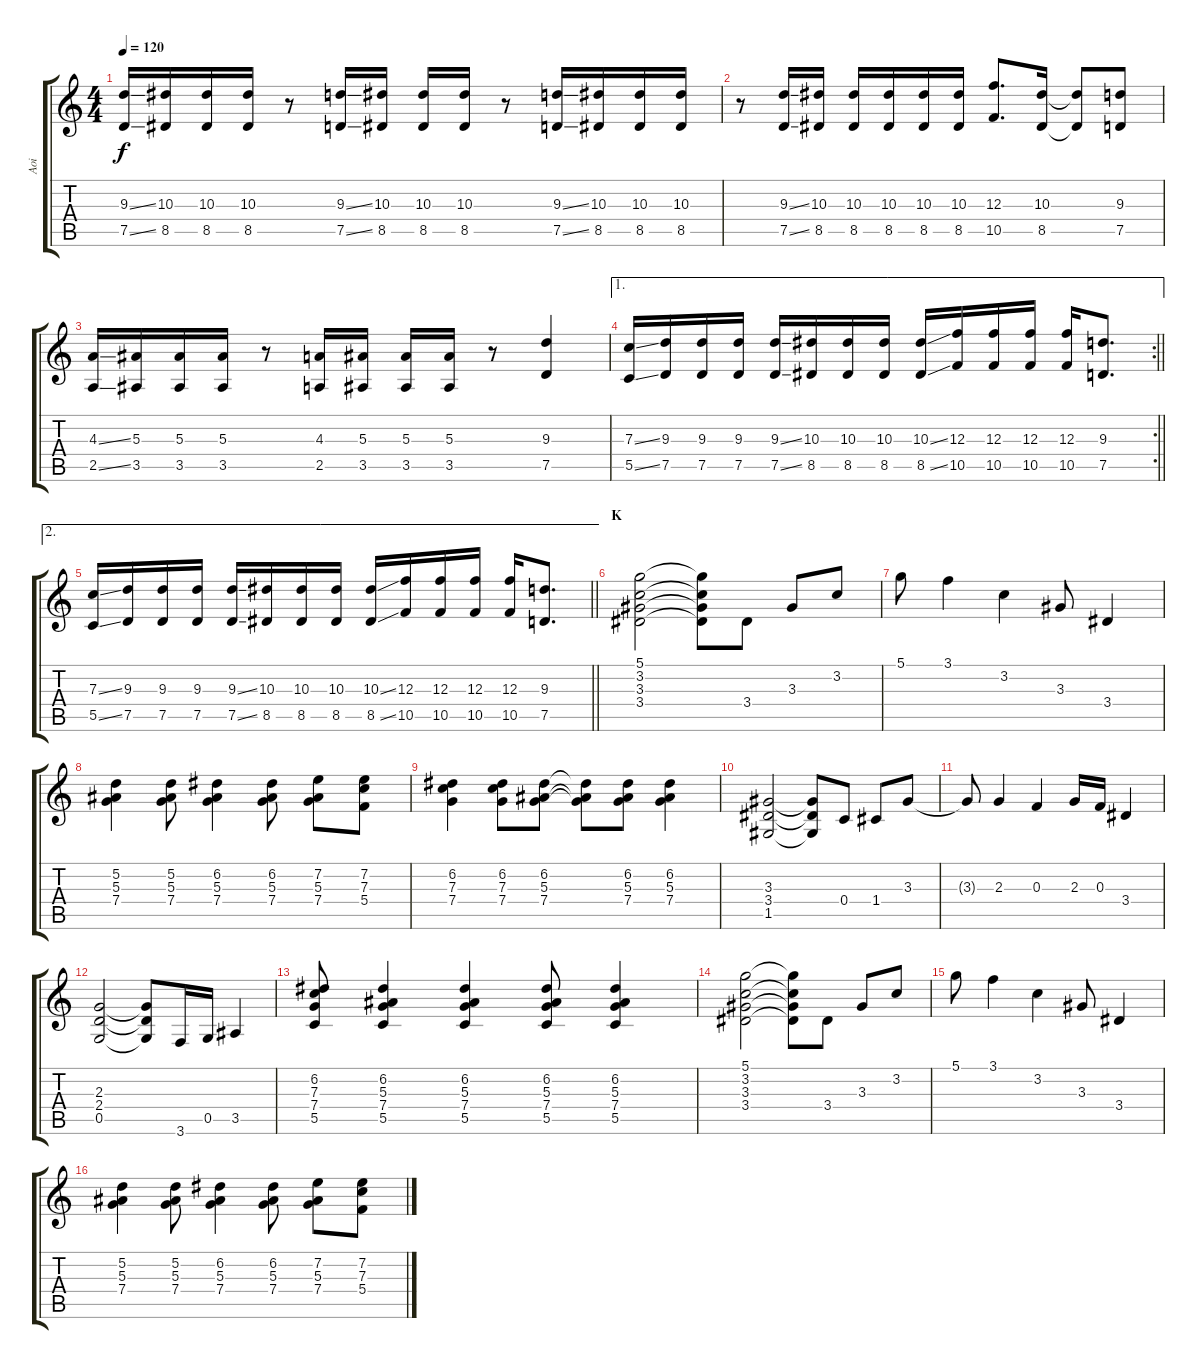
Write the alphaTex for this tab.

\track ("Aoi" "Aoi") {instrument distortionguitar}
\staff {score tabs}
\tuning (D4 A3 F3 C3 G2 D2) {hide}
\ts (4 4)
\tempo 120
\clef g2
\ks c
(9.3{ss} 7.5{ss}).16{dy f} (10.3 8.5).16 (10.3 8.5).16 (10.3 8.5).16 r.8 (9.3{ss} 7.5{ss}).16 (10.3 8.5).16 (10.3 8.5).16 (10.3 8.5).16 r.8 (9.3{ss} 7.5{ss}).16 (10.3 8.5).16 (10.3 8.5).16 (10.3 8.5).16 |
r.8 (9.3{ss} 7.5{ss}).16 (10.3 8.5).16 (10.3 8.5).16 (10.3 8.5).16 (10.3 8.5).16 (10.3 8.5).16 (12.3 10.5).8{d} (10.3 8.5).16 (10.3{t} 8.5{t}).8 (9.3 7.5).8 |
(4.3{ss} 2.5{ss}).16 (5.3 3.5).16 (5.3 3.5).16 (5.3 3.5).16 r.8 (4.3 2.5).16 (5.3 3.5).16 (5.3 3.5).16 (5.3 3.5).16 r.8 (9.3 7.5).4 |
\ae 1
\rc 2
\barLineRight lightlight
(7.3{ss} 5.5{ss}).16 (9.3 7.5).16 (9.3 7.5).16 (9.3 7.5).16 (9.3{ss} 7.5{ss}).16 (10.3 8.5).16 (10.3 8.5).16 (10.3 8.5).16 (10.3{ss} 8.5{ss}).16 (12.3 10.5).16 (12.3 10.5).16 (12.3 10.5).16 (12.3 10.5).16 (9.3 7.5).8{d} |
\ae 2
\barLineRight lightlight
(7.3{ss} 5.5{ss}).16 (9.3 7.5).16 (9.3 7.5).16 (9.3 7.5).16 (9.3{ss} 7.5{ss}).16 (10.3 8.5).16 (10.3 8.5).16 (10.3 8.5).16 (10.3{ss} 8.5{ss}).16 (12.3 10.5).16 (12.3 10.5).16 (12.3 10.5).16 (12.3 10.5).16 (9.3 7.5).8{d} |
\section ("" "K")
(5.1 3.2 3.3 3.4).2 (5.1{t} 3.2{t} 3.3{t} 3.4{t}).8 3.4.8 3.3.8 3.2.8 |
5.1.8 3.1.4 3.2.4 3.3.8 3.4.4 |
(5.2 5.3 7.4).4 (5.2 5.3 7.4).8 (6.2 5.3 7.4).4 (6.2 5.3 7.4).8 (7.2 5.3 7.4).8 (7.2 7.3 5.4).8 |
(6.2 7.3 7.4).4 (6.2 7.3 7.4).8 (6.2 5.3 7.4).8 (6.2{t} 5.3{t} 7.4{t}).8 (6.2 5.3 7.4).8 (6.2 5.3 7.4).4 |
(3.3 3.4 1.5).2 (3.3{t} 3.4{t} 1.5{t}).8 0.4.8 1.4.8 3.3.8 |
3.3{t}.8 2.3.4 0.3.4 2.3.16 0.3.16 3.4.4 |
(2.3 2.4 0.5).2 (2.3{t} 2.4{t} 0.5{t}).8 3.6.16 0.5.16 3.5.4 |
(6.2 7.3 7.4 5.5).8 (6.2 5.3 7.4 5.5).4 (6.2 5.3 7.4 5.5).4 (6.2 5.3 7.4 5.5).8 (6.2 5.3 7.4 5.5).4 |
(5.1 3.2 3.3 3.4).2 (5.1{t} 3.2{t} 3.3{t} 3.4{t}).8 3.4.8 3.3.8 3.2.8 |
5.1.8 3.1.4 3.2.4 3.3.8 3.4.4 |
(5.2 5.3 7.4).4 (5.2 5.3 7.4).8 (6.2 5.3 7.4).4 (6.2 5.3 7.4).8 (7.2 5.3 7.4).8 (7.2 7.3 5.4).8
